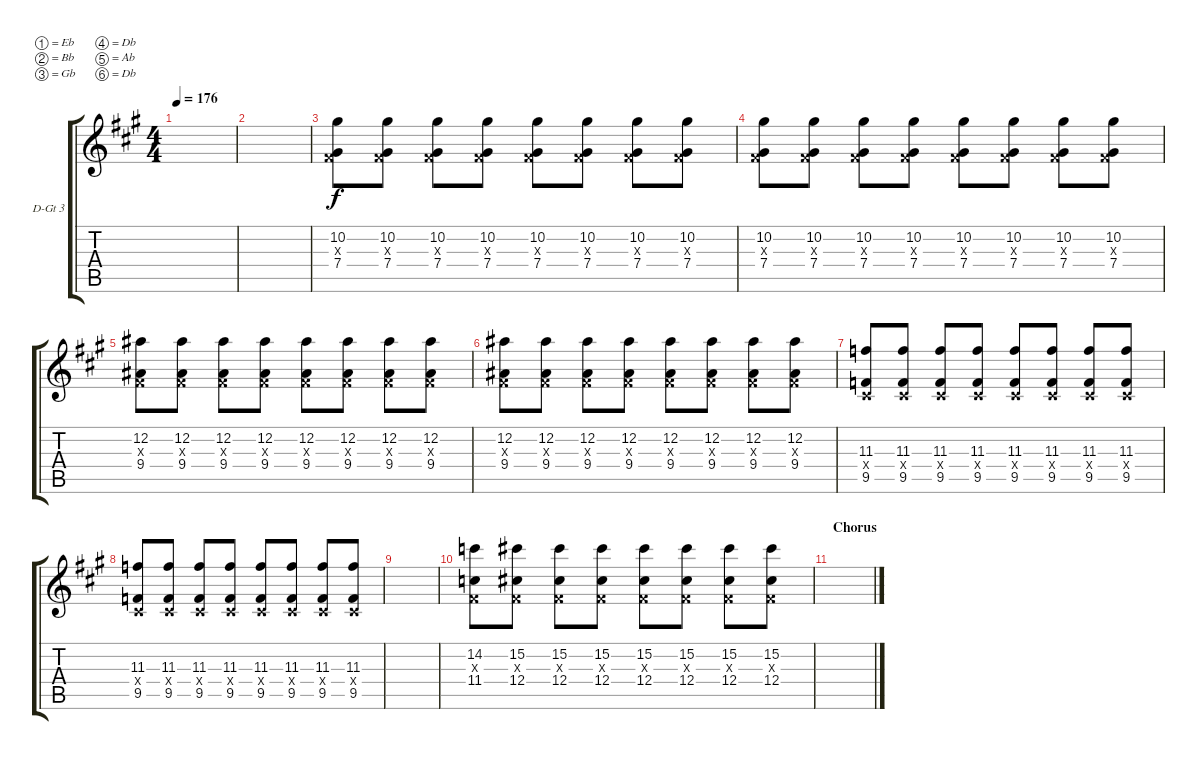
\defaultSystemsLayout 4
\bracketExtendMode groupsimilarinstruments
\firstSystemTrackNameOrientation horizontal
\otherSystemsTrackNameOrientation horizontal
\track ("Distortion Guitar 3" "D-Gt 3") {instrument distortionguitar}
\staff {score tabs}
\tuning (Eb4 Bb3 Gb3 Db3 Ab2 Db2)
\ts (4 4)
\tempo 176
\clef g2
\ks a
|
|
(7.4 0.3{x} 10.2).8 (7.4 0.3{x} 10.2).8 (7.4 0.3{x} 10.2).8 (7.4 0.3{x} 10.2).8 (7.4 0.3{x} 10.2).8 (7.4 0.3{x} 10.2).8 (7.4 0.3{x} 10.2).8 (7.4 0.3{x} 10.2).8 |
(7.4 0.3{x} 10.2).8 (7.4 0.3{x} 10.2).8 (7.4 0.3{x} 10.2).8 (7.4 0.3{x} 10.2).8 (7.4 0.3{x} 10.2).8 (7.4 0.3{x} 10.2).8 (7.4 0.3{x} 10.2).8 (7.4 0.3{x} 10.2).8 |
(9.4 0.3{x} 12.2).8 (9.4 0.3{x} 12.2).8 (9.4 0.3{x} 12.2).8 (9.4 0.3{x} 12.2).8 (9.4 0.3{x} 12.2).8 (9.4 0.3{x} 12.2).8 (9.4 0.3{x} 12.2).8 (9.4 0.3{x} 12.2).8 |
(9.4 0.3{x} 12.2).8 (9.4 0.3{x} 12.2).8 (9.4 0.3{x} 12.2).8 (9.4 0.3{x} 12.2).8 (9.4 0.3{x} 12.2).8 (9.4 0.3{x} 12.2).8 (9.4 0.3{x} 12.2).8 (9.4 0.3{x} 12.2).8 |
(9.5 0.4{x} 11.3).8 (9.5 0.4{x} 11.3).8 (9.5 0.4{x} 11.3).8 (9.5 0.4{x} 11.3).8 (9.5 0.4{x} 11.3).8 (9.5 0.4{x} 11.3).8 (9.5 0.4{x} 11.3).8 (9.5 0.4{x} 11.3).8 |
(9.5 0.4{x} 11.3).8 (9.5 0.4{x} 11.3).8 (9.5 0.4{x} 11.3).8 (9.5 0.4{x} 11.3).8 (9.5 0.4{x} 11.3).8 (9.5 0.4{x} 11.3).8 (9.5 0.4{x} 11.3).8 (9.5 0.4{x} 11.3).8 |
|
(11.4 0.3{x} 14.2).8 (12.4 0.3{x} 15.2).8 (12.4 0.3{x} 15.2).8 (12.4 0.3{x} 15.2).8 (12.4 0.3{x} 15.2).8 (12.4 0.3{x} 15.2).8 (12.4 0.3{x} 15.2).8 (12.4 0.3{x} 15.2).8 |
\section ("" "Chorus")
